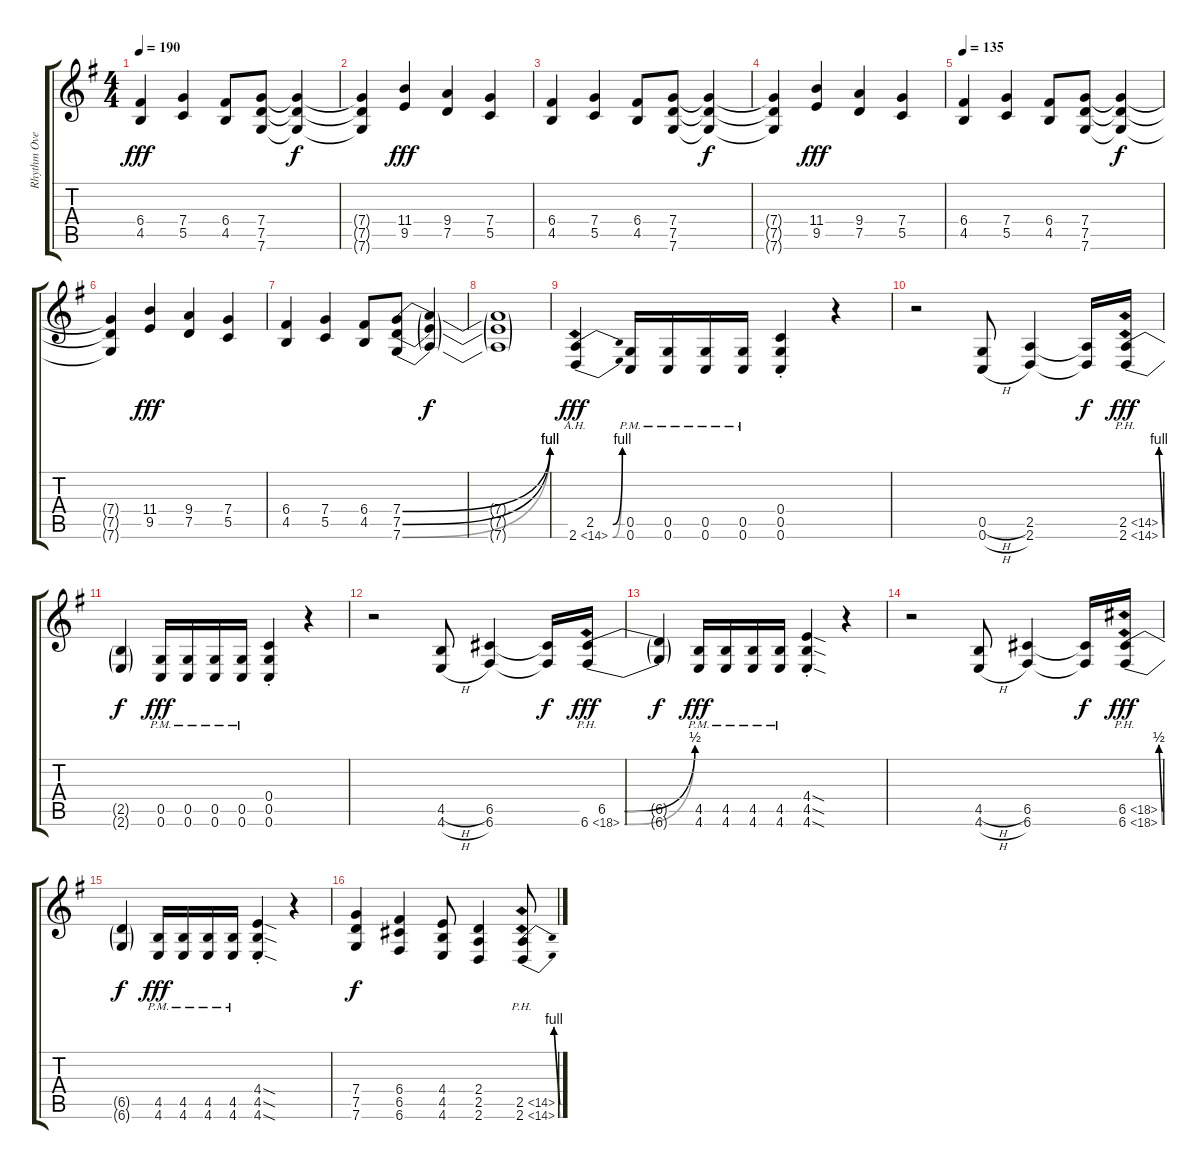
\track ("Rhythm Overdrive" "Rhythm Ove") {instrument overdrivenguitar}
\staff {score tabs}
\tuning (D4 A3 F3 C3 G2 C2) {hide}
\ts (4 4)
\tempo 190
\clef g2
\ks eminor
(6.4 4.5).4{dy fff} (7.4 5.5).4 (6.4 4.5).8 (7.4 7.5 7.6).8 (7.4{t} 7.5{t} 7.6{t}).4{dy f} |
(7.4{t} 7.5{t} 7.6{t}).4 (11.4 9.5).4{dy fff} (9.4 7.5).4 (7.4 5.5).4 |
(6.4 4.5).4 (7.4 5.5).4 (6.4 4.5).8 (7.4 7.5 7.6).8 (7.4{t} 7.5{t} 7.6{t}).4{dy f} |
(7.4{t} 7.5{t} 7.6{t}).4 (11.4 9.5).4{dy fff} (9.4 7.5).4 (7.4 5.5).4 |
\tempo 135
(6.4 4.5).4 (7.4 5.5).4 (6.4 4.5).8 (7.4 7.5 7.6).8 (7.4{t} 7.5{t} 7.6{t}).4{dy f} |
(7.4{t} 7.5{t} 7.6{t}).4 (11.4 9.5).4{dy fff} (9.4 7.5).4 (7.4 5.5).4 |
(6.4 4.5).4 (7.4 5.5).4 (6.4 4.5).8 (7.4{be (bend 0 0 60 4)} 7.5{be (bend 0 0 60 4)} 7.6{be (bend 0 0 60 4)}).8 (7.4{t} 7.5{t} 7.6{t}).4{dy f} |
(7.4{t} 7.5{t} 7.6{t}).1 |
(2.5{be (bend 0 0 60 4)} 2.6{be (bend 0 0 60 4) ah 12}).4{dy fff} (0.5{pm} 0.6{pm}).16 (0.5{pm} 0.6{pm}).16 (0.5{pm} 0.6{pm}).16 (0.5{pm} 0.6{pm}).16 (0.4{st} 0.5{st} 0.6{st}).4 r.4 |
r.2 (0.5{h} 0.6{h}).8 (2.5 2.6).4 (2.5{t} 2.6{t}).16{dy f} (2.5{be (bend 0 0 60 4) ph 12} 2.6{be (bend 0 0 60 4) ph 12}).16{dy fff} |
(2.5{t} 2.6{t}).4{dy f} (0.5{pm} 0.6{pm}).16{dy fff} (0.5{pm} 0.6{pm}).16 (0.5{pm} 0.6{pm}).16 (0.5{pm} 0.6{pm}).16 (0.4{st} 0.5{st} 0.6{st}).4 r.4 |
r.2 (4.5{h} 4.6{h}).8 (6.5 6.6).4 (6.5{t} 6.6{t}).16{dy f} (6.5{be (bend 0 0 60 2)} 6.6{be (bend 0 0 60 2) ph 12}).16{dy fff} |
(6.5{t} 6.6{t}).4{dy f} (4.5{pm} 4.6{pm}).16{dy fff} (4.5{pm} 4.6{pm}).16 (4.5{pm} 4.6{pm}).16 (4.5{pm} 4.6{pm}).16 (4.4{sod st} 4.5{sod st} 4.6{sod st}).4 r.4 |
r.2 (4.5{h} 4.6{h}).8 (6.5 6.6).4 (6.5{t} 6.6{t}).16{dy f} (6.5{be (bend 0 0 60 2) ph 12} 6.6{be (bend 0 0 60 2) ph 12}).16{dy fff} |
(6.5{t} 6.6{t}).4{dy f} (4.5{pm} 4.6{pm}).16{dy fff} (4.5{pm} 4.6{pm}).16 (4.5{pm} 4.6{pm}).16 (4.5{pm} 4.6{pm}).16 (4.4{sod st} 4.5{sod st} 4.6{sod st}).4 r.4 |
(7.4 7.5 7.6).4{dy f} (6.4 6.5 6.6).4 (4.4 4.5 4.6).8 (2.4 2.5 2.6).4 (2.5{be (bend 0 0 60 4) ph 12} 2.6{be (bend 0 0 60 4) ph 12}).8
